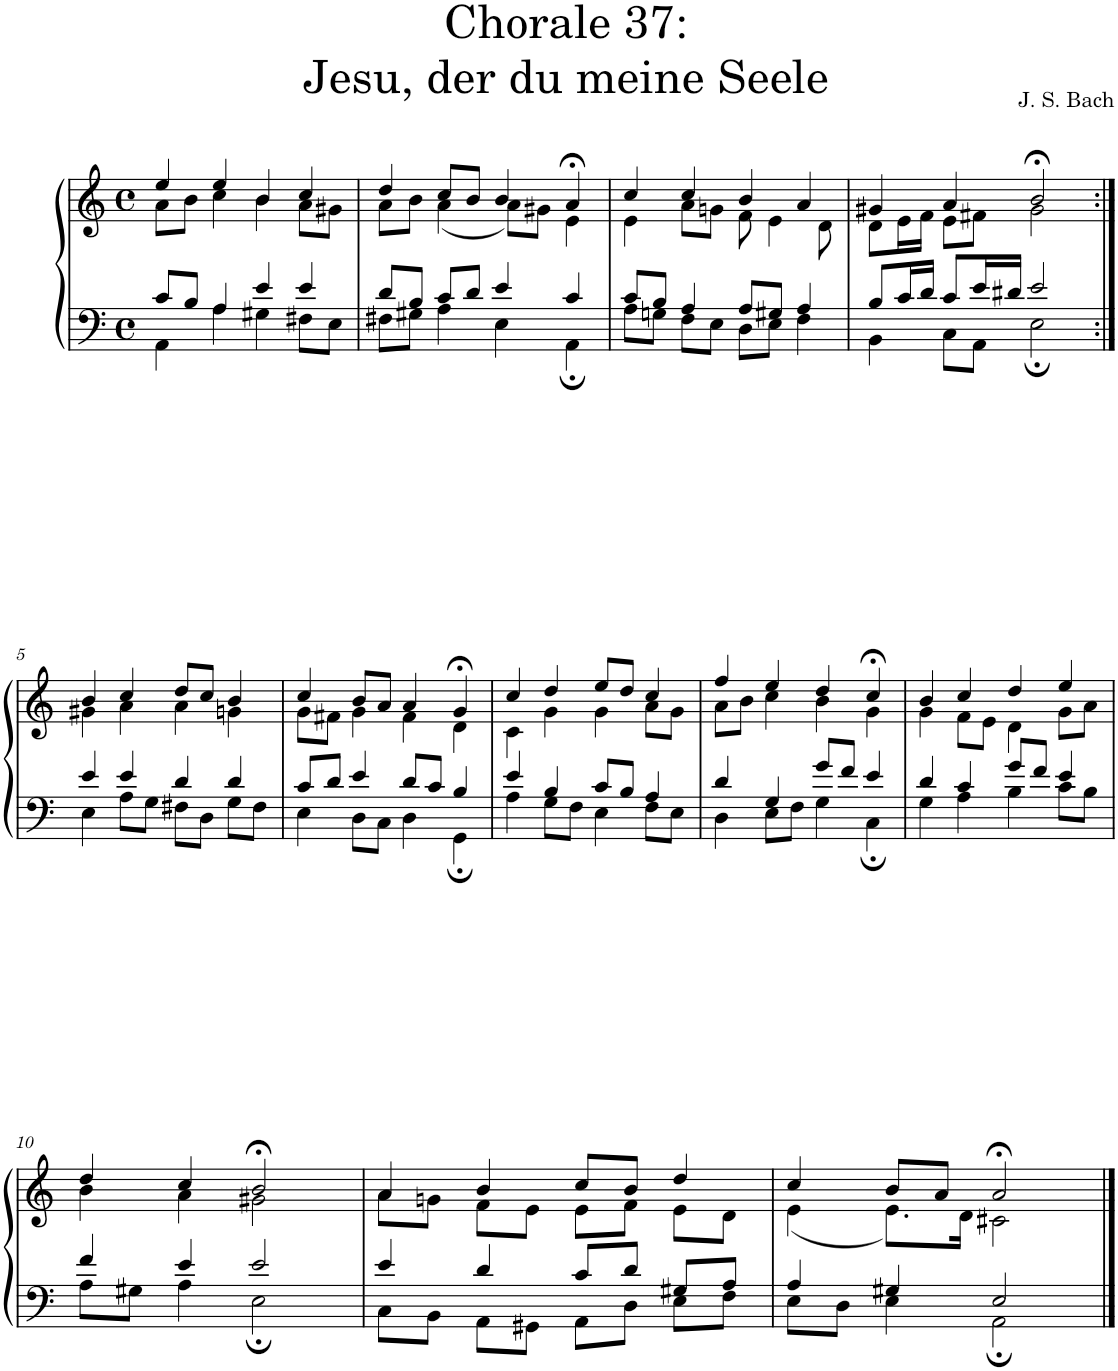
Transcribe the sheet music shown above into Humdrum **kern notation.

**kern	**kern
*part1	*part1
*staff2	*staff1
*I"S,A	*
*clefF4	*clefG2
*k[]	*k[]
*M4/4	*M4/4
*met(c)	*met(c)
=1	=1
*^	*^
8c/L	4AA\	4ee/	8a\L
8B/J	.	.	8b\J
4A/	4A\	4ee/	4cc\
4e/	4G#X\	4b/	4b\
4e/	8F#X\L	4cc/	8a\L
.	8E\J	.	8g#X\J
=2	=2	=2	=2
8d/L	8F#X\L	4dd/	8a\L
8B/J	8G#X\J	.	8b\J
8c/L	4A\	8cc/L	(<4a\
8d/J	.	8b/J	.
4e/	4E\	4b/	8a\L)
.	.	.	8g#X\J
4c/	4AA;\	4a;</	4e\
=3	=3	=3	=3
8c/L	8A\L	4cc/	4e\
8B/J	8Gn\J	.	.
4A/	8F\L	4cc/	8a\L
.	8E\J	.	8gn\J
8A/L	8D\L	4b/	8f\
8G#X/J	8E\J	.	4e\
4A/	4F\	4a/	.
.	.	.	8d\
=4	=4	=4	=4
8B/L	4BB\	4g#X/	8d\L
16c/L	.	.	16e\L
16d/JJ	.	.	16f\JJ
8c/L	8C\L	4a/	8e\L
16e/L	8AA\J	.	8f#X\J
16d#X/JJ	.	.	.
2e/	2E;\	2b;</	2g#\
!!LO:LB:g=z	!!
=5:|!	=5:|!	=5:|!	=5:|!
4e/	4E\	4b/	4g#X\
4e/	8A\L	4cc/	4a\
.	8G\J	.	.
4d/	8F#X\L	8dd/L	4a\
.	8D\J	8cc/J	.
4d/	8G\L	4b/	4gn\
.	8F#\J	.	.
=6	=6	=6	=6
8c/L	4E\	4cc/	8g\L
8d/J	.	.	8f#X\J
4e/	8D\L	8b/L	4g\
.	8C\J	8a/J	.
8d/L	4D\	4a/	4f#\
8c/J	.	.	.
4B/	4GG;\	4g;</	4d\
=7	=7	=7	=7
4e/	4A\	4cc/	4c\
4B/	8G\L	4dd/	4g\
.	8F\J	.	.
8c/L	4E\	8ee/L	4g\
8B/J	.	8dd/J	.
4A/	8F\L	4cc/	8a\L
.	8E\J	.	8g\J
=8	=8	=8	=8
4d/	4D\	4ff/	8a\L
.	.	.	8b\J
4G/	8E\L	4ee/	4cc\
.	8F\J	.	.
8g/L	4G\	4dd/	4b\
8f/J	.	.	.
4e/	4C;\	4cc;</	4g\
=9	=9	=9	=9
4d/	4G\	4b/	4g\
4c/	4A\	4cc/	8f\L
.	.	.	8e\J
8g/L	4B\	4dd/	4d\
8f/J	.	.	.
4e/	8c\L	4ee/	8g\L
.	8B\J	.	8a\J
!!LO:LB:g=z	!!
=10	=10	=10	=10
4f/	8A\L	4dd/	4b\
.	8G#X\J	.	.
4e/	4A\	4cc/	4a\
2e/	2E;\	2b;</	2g#X\
=11	=11	=11	=11
4e/	8C\L	4a/	8a\L
.	8BB\J	.	8gn\J
4d/	8AA\L	4b/	8f\L
.	8GG#X\J	.	8e\J
8c/L	8AA\L	8cc/L	8e\L
8d/J	8D\J	8b/J	8f\J
8G#X/L	8E\L	4dd/	8e\L
8A/J	8F\J	.	8d\J
=12	=12	=12	=12
4A/	8E\L	4cc/	(<4e\
.	8D\J	.	.
4G#X/	4E\	8b/L	8.e\L)
.	.	8a/J	.
.	.	.	16d\Jk
2E/	2AA;\	2a;</	2c#X\
*v	*v	*	*
*	*v	*v
==	==
*-	*-
